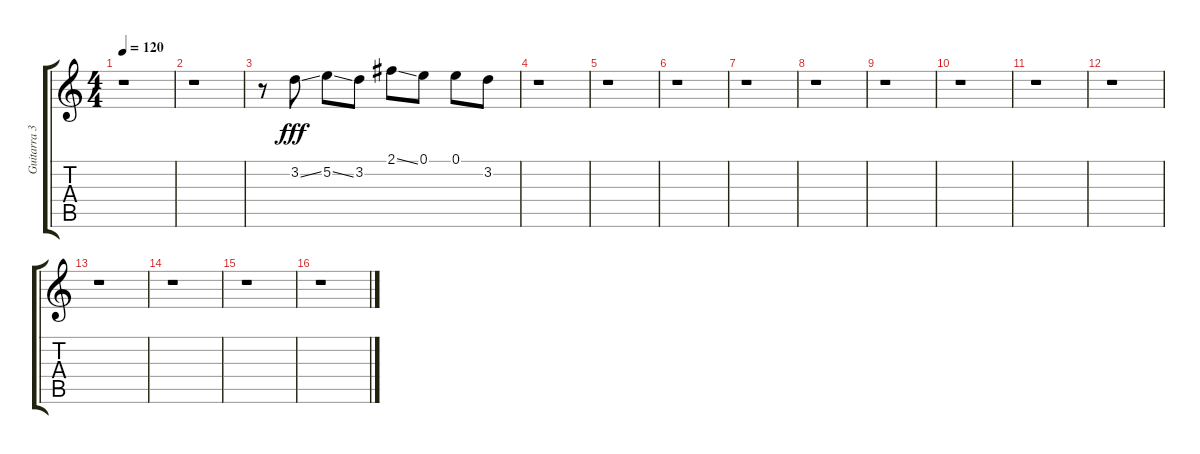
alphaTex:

\track ("Guitarra 3" "Guitarra 3") {instrument overdrivenguitar}
\staff {score tabs}
\tuning (E4 B3 G3 D3 A2 E2) {hide}
\ts (4 4)
\tempo 120
\clef g2
\ks c
r.1{dy fff} |
r.1 |
r.8 3.2{ss}.8 5.2{ss}.8 3.2.8 2.1{ss}.8 0.1.8 0.1.8 3.2.8 |
r.1 |
r.1 |
r.1 |
r.1 |
r.1 |
r.1 |
r.1 |
r.1 |
r.1 |
r.1 |
r.1 |
r.1 |
r.1
